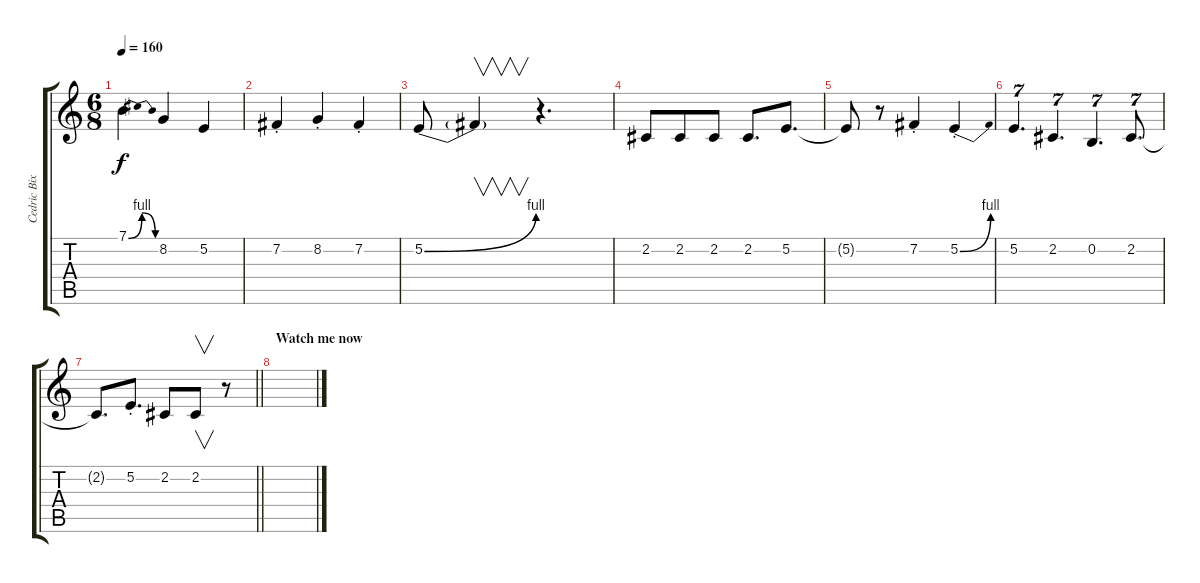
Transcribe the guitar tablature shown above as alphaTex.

\track ("Cedric Bixler-Zavala" "Cedric Bix") {instrument altosax}
\staff {score tabs}
\tuning (E4 B3 G3 D3 A2 E2) {hide}
\ts (6 8)
\tempo 160
\clef g2
\ks c
7.1{be (bendrelease 0 0 15 4 30 4 60 0)}.4{dy f} 8.2.4 5.2.4 |
7.2{st}.4 8.2{st}.4 7.2{st}.4 |
5.2{be (bend 0 0 60 4)}.8 5.2{t}.4{v} r.4{d} |
2.2.8 2.2.8 2.2.8 2.2.8{d} 5.2.8{d} |
5.2{t}.8 r.8 7.2{st}.4 5.2{be (bend 0 0 60 4) st}.4 |
5.2.4{d tu (7 4)} 2.2.4{d tu (7 4)} 0.2.4{d tu (7 4)} 2.2.8{d tu (7 4)} |
\barLineRight lightlight
2.2{t}.8{d} 5.2{st}.8{d} 2.2.8 2.2.8{v} r.8 |
\section ("" "Watch me now")
